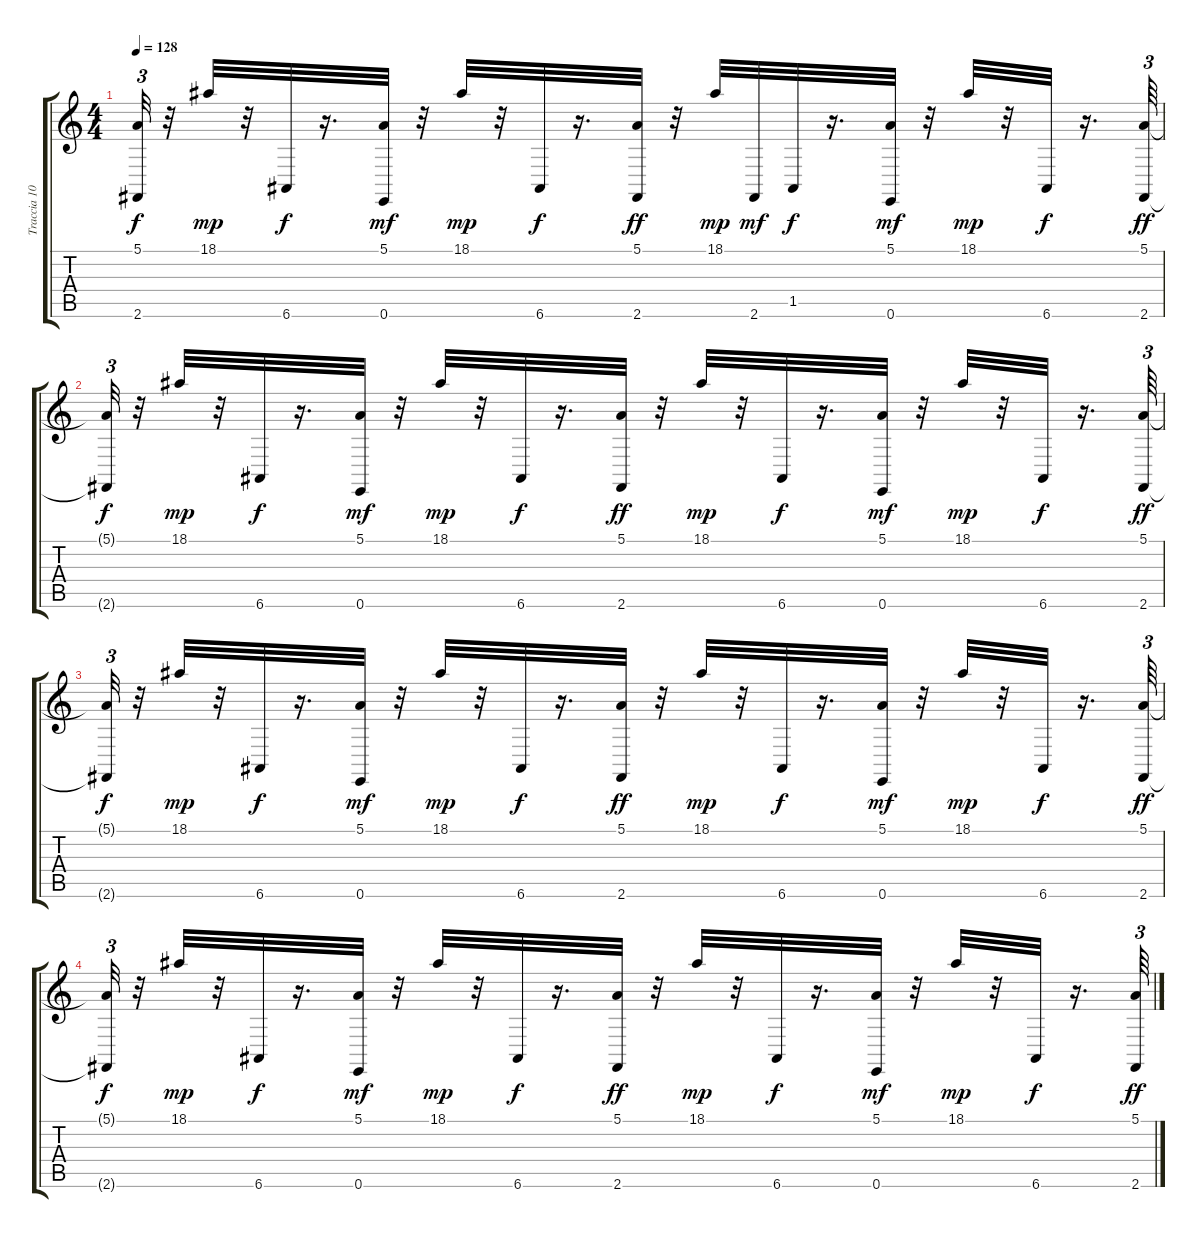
\track ("Traccia 10" "Traccia 10") {instrument acousticgrandpiano}
\staff {score tabs}
\tuning (E4 B3 G3 D3 A2 E2) {hide}
\ts (4 4)
\tempo 128
\clef g2
\ks c
(5.1{t} 2.6{t}).32{tu (3 2) dy f} r.32 18.1.32{dy mp} r.32 6.6.32{dy f} r.16{d} (5.1 0.6).32{dy mf} r.32 18.1.32{dy mp} r.32 6.6.32{dy f} r.16{d} (5.1 2.6).32{dy ff} r.32 18.1.32{dy mp} 2.6.32{dy mf} 1.5.32{dy f} r.16{d} (5.1 0.6).32{dy mf} r.32 18.1.32{dy mp} r.32 6.6.32{dy f} r.16{d} (5.1 2.6).64{tu (3 2) dy ff} |
(5.1{t} 2.6{t}).32{tu (3 2) dy f} r.32 18.1.32{dy mp} r.32 6.6.32{dy f} r.16{d} (5.1 0.6).32{dy mf} r.32 18.1.32{dy mp} r.32 6.6.32{dy f} r.16{d} (5.1 2.6).32{dy ff} r.32 18.1.32{dy mp} r.32 6.6.32{dy f} r.16{d} (5.1 0.6).32{dy mf} r.32 18.1.32{dy mp} r.32 6.6.32{dy f} r.16{d} (5.1 2.6).64{tu (3 2) dy ff} |
(5.1{t} 2.6{t}).32{tu (3 2) dy f} r.32 18.1.32{dy mp} r.32 6.6.32{dy f} r.16{d} (5.1 0.6).32{dy mf} r.32 18.1.32{dy mp} r.32 6.6.32{dy f} r.16{d} (5.1 2.6).32{dy ff} r.32 18.1.32{dy mp} r.32 6.6.32{dy f} r.16{d} (5.1 0.6).32{dy mf} r.32 18.1.32{dy mp} r.32 6.6.32{dy f} r.16{d} (5.1 2.6).64{tu (3 2) dy ff} |
(5.1{t} 2.6{t}).32{tu (3 2) dy f} r.32 18.1.32{dy mp} r.32 6.6.32{dy f} r.16{d} (5.1 0.6).32{dy mf} r.32 18.1.32{dy mp} r.32 6.6.32{dy f} r.16{d} (5.1 2.6).32{dy ff} r.32 18.1.32{dy mp} r.32 6.6.32{dy f} r.16{d} (5.1 0.6).32{dy mf} r.32 18.1.32{dy mp} r.32 6.6.32{dy f} r.16{d} (5.1 2.6).64{tu (3 2) dy ff}
